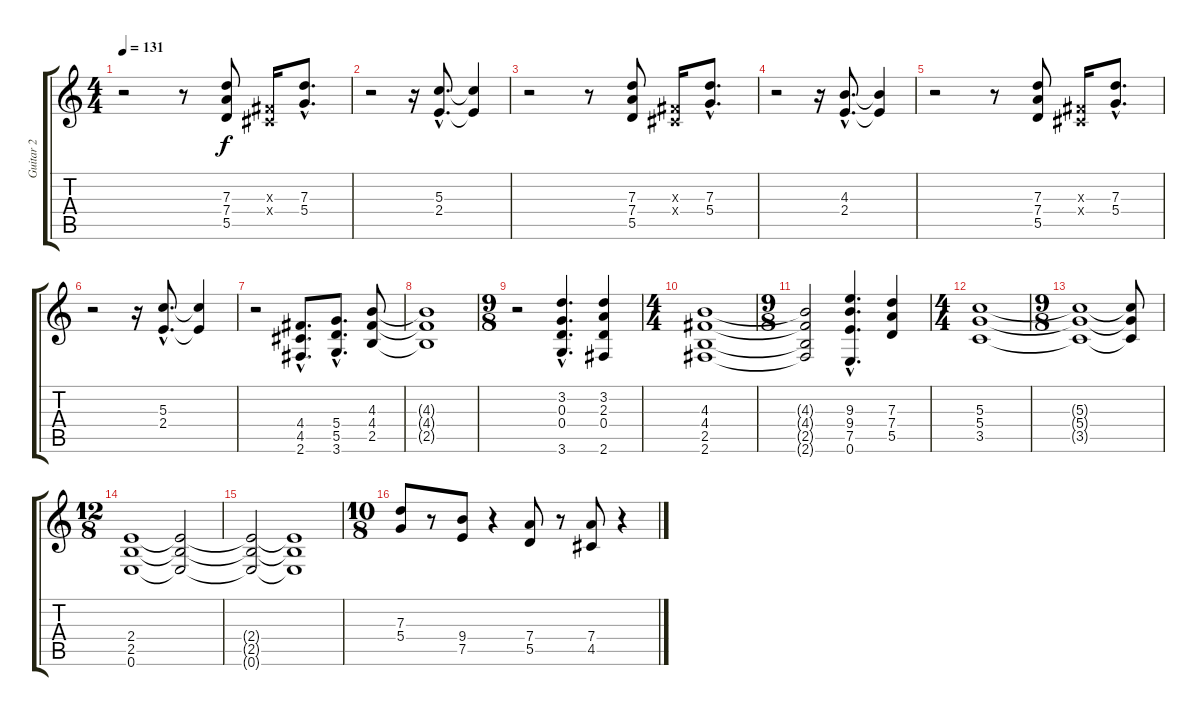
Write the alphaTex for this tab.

\track ("Guitar 2" "Guitar 2") {instrument overdrivenguitar}
\staff {score tabs}
\tuning (E4 B3 G3 D3 A2 E2) {hide}
\ts (4 4)
\tempo 131
\clef g2
\ks c
r.2{dy f} r.8 (7.3 7.4 5.5).8 (-1.3{x} -1.4{x}).16 (7.3{hac} 5.4{hac}).8{d} |
r.2 r.16 (5.3{hac} 2.4{hac}).8{d} (5.3{t} 2.4{t}).4 |
r.2 r.8 (7.3 7.4 5.5).8 (-1.3{x} -1.4{x}).16 (7.3{hac} 5.4{hac}).8{d} |
r.2 r.16 (4.3{hac} 2.4{hac}).8{d} (4.3{t} 2.4{t}).4 |
r.2 r.8 (7.3 7.4 5.5).8 (-1.3{x} -1.4{x}).16 (7.3{hac} 5.4{hac}).8{d} |
r.2 r.16 (5.3{hac} 2.4{hac}).8{d} (5.3{t} 2.4{t}).4 |
r.2 (4.4{hac} 4.5{hac} 2.6{hac}).8{d} (5.4{hac} 5.5{hac} 3.6{hac}).8{d} (4.3 4.4 2.5).8 |
(4.3{t} 4.4{t} 2.5{t}).1 |
\ts (9 8)
r.2 (3.2{hac} 0.3{hac} 0.4{hac} 3.6{hac}).4{d} (3.2 2.3 0.4 2.6).4 |
\ts (4 4)
(4.3 4.4 2.5 2.6).1 |
\ts (9 8)
(4.3{t} 4.4{t} 2.5{t} 2.6{t}).2 (9.3{hac} 9.4{hac} 7.5{hac} 0.6{hac}).4{d} (7.3 7.4 5.5).4 |
\ts (4 4)
(5.3 5.4 3.5).1 |
\ts (9 8)
(5.3{t} 5.4{t} 3.5{t}).1 (5.3{t} 5.4{t} 3.5{t}).8 |
\ts (12 8)
(2.4 2.5 0.6).1 (2.4{t} 2.5{t} 0.6{t}).2 |
(2.4{t} 2.5{t} 0.6{t}).2 (2.4{t} 2.5{t} 0.6{t}).1 |
\ts (10 8)
(7.3 5.4).8 r.8 (9.4 7.5).8 r.4 (7.4 5.5).8 r.8 (7.4 4.5).8 r.4
